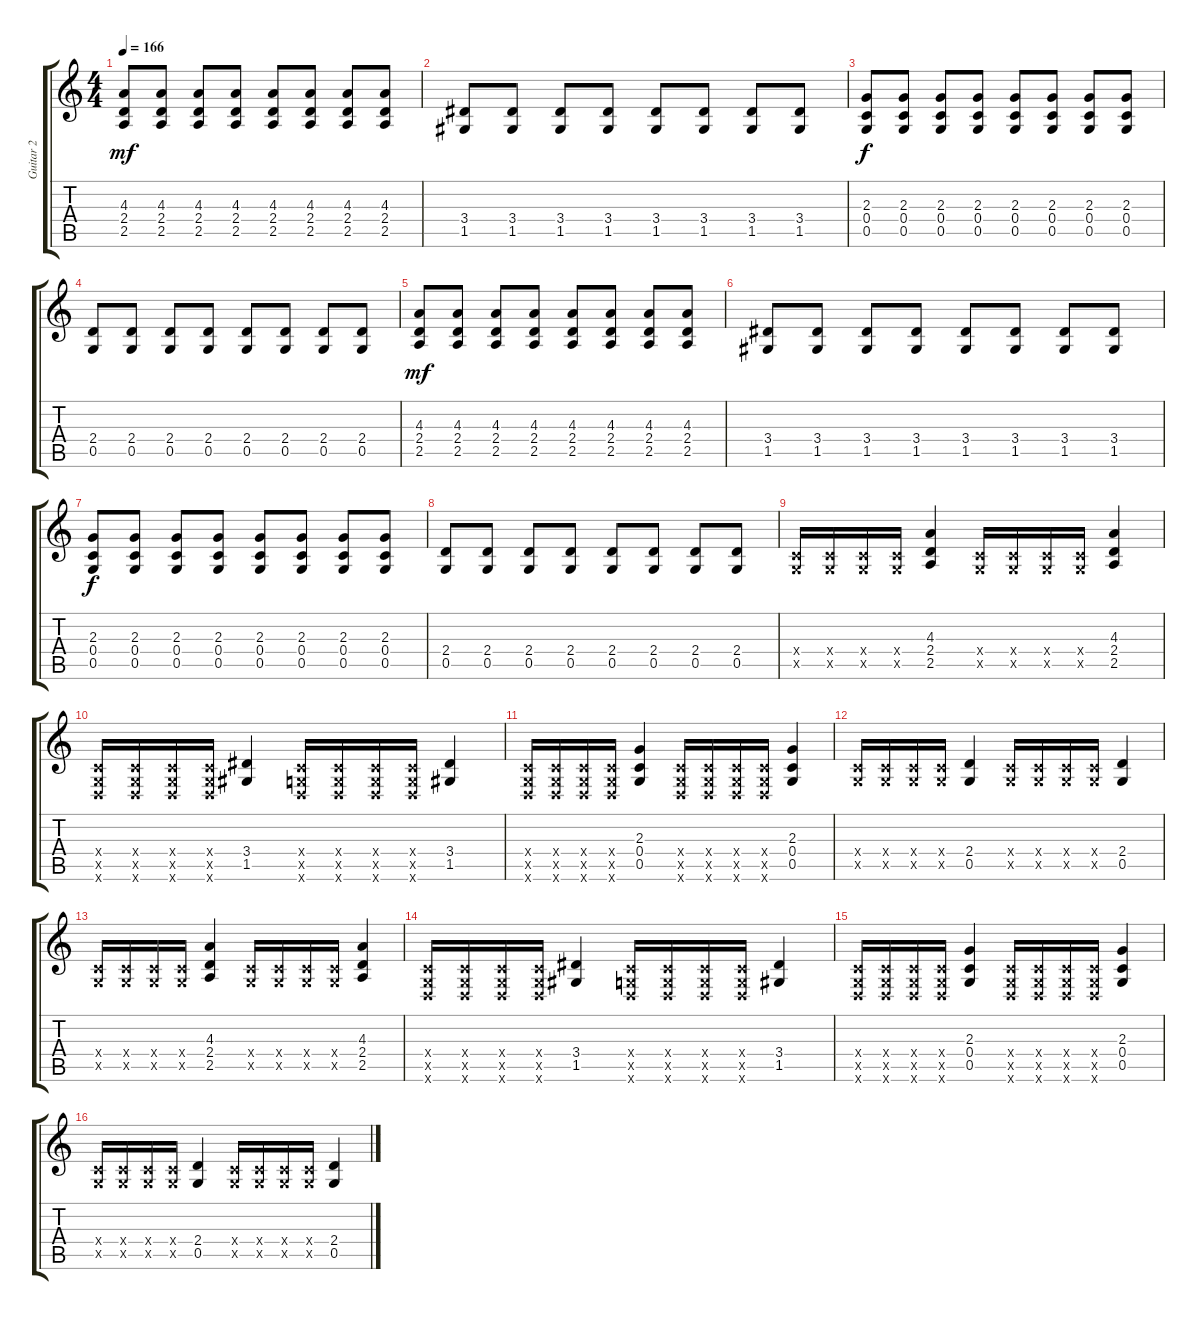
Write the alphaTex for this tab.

\track ("Guitar 2" "Guitar 2") {instrument overdrivenguitar}
\staff {score tabs}
\tuning (D4 A3 F3 C3 G2 D2) {hide}
\ts (4 4)
\tempo 166
\clef g2
\ks c
(4.3 2.4 2.5).8{dy mf} (4.3 2.4 2.5).8 (4.3 2.4 2.5).8 (4.3 2.4 2.5).8 (4.3 2.4 2.5).8 (4.3 2.4 2.5).8 (4.3 2.4 2.5).8 (4.3 2.4 2.5).8 |
(3.4 1.5).8 (3.4 1.5).8 (3.4 1.5).8 (3.4 1.5).8 (3.4 1.5).8 (3.4 1.5).8 (3.4 1.5).8 (3.4 1.5).8 |
(2.3 0.4 0.5).8{dy f} (2.3 0.4 0.5).8 (2.3 0.4 0.5).8 (2.3 0.4 0.5).8 (2.3 0.4 0.5).8 (2.3 0.4 0.5).8 (2.3 0.4 0.5).8 (2.3 0.4 0.5).8 |
(2.4 0.5).8 (2.4 0.5).8 (2.4 0.5).8 (2.4 0.5).8 (2.4 0.5).8 (2.4 0.5).8 (2.4 0.5).8 (2.4 0.5).8 |
(4.3 2.4 2.5).8{dy mf} (4.3 2.4 2.5).8 (4.3 2.4 2.5).8 (4.3 2.4 2.5).8 (4.3 2.4 2.5).8 (4.3 2.4 2.5).8 (4.3 2.4 2.5).8 (4.3 2.4 2.5).8 |
(3.4 1.5).8 (3.4 1.5).8 (3.4 1.5).8 (3.4 1.5).8 (3.4 1.5).8 (3.4 1.5).8 (3.4 1.5).8 (3.4 1.5).8 |
(2.3 0.4 0.5).8{dy f} (2.3 0.4 0.5).8 (2.3 0.4 0.5).8 (2.3 0.4 0.5).8 (2.3 0.4 0.5).8 (2.3 0.4 0.5).8 (2.3 0.4 0.5).8 (2.3 0.4 0.5).8 |
(2.4 0.5).8 (2.4 0.5).8 (2.4 0.5).8 (2.4 0.5).8 (2.4 0.5).8 (2.4 0.5).8 (2.4 0.5).8 (2.4 0.5).8 |
(0.4{x} 0.5{x}).16 (0.4{x} 0.5{x}).16 (0.4{x} 0.5{x}).16 (0.4{x} 0.5{x}).16 (4.3 2.4 2.5).4 (0.4{x} 0.5{x}).16 (0.4{x} 0.5{x}).16 (0.4{x} 0.5{x}).16 (0.4{x} 0.5{x}).16 (4.3 2.4 2.5).4 |
(0.4{x} 0.5{x} 0.6{x}).16 (0.4{x} 0.5{x} 0.6{x}).16 (0.4{x} 0.5{x} 0.6{x}).16 (0.4{x} 0.5{x} 0.6{x}).16 (3.4 1.5).4 (0.4{x} 0.5{x} 0.6{x}).16 (0.4{x} 0.5{x} 0.6{x}).16 (0.4{x} 0.5{x} 0.6{x}).16 (0.4{x} 0.5{x} 0.6{x}).16 (3.4 1.5).4 |
(0.4{x} 0.5{x} 0.6{x}).16 (0.4{x} 0.5{x} 0.6{x}).16 (0.4{x} 0.5{x} 0.6{x}).16 (0.4{x} 0.5{x} 0.6{x}).16 (2.3 0.4 0.5).4 (0.4{x} 0.5{x} 0.6{x}).16 (0.4{x} 0.5{x} 0.6{x}).16 (0.4{x} 0.5{x} 0.6{x}).16 (0.4{x} 0.5{x} 0.6{x}).16 (2.3 0.4 0.5).4 |
(0.4{x} 0.5{x}).16 (0.4{x} 0.5{x}).16 (0.4{x} 0.5{x}).16 (0.4{x} 0.5{x}).16 (2.4 0.5).4 (0.4{x} 0.5{x}).16 (0.4{x} 0.5{x}).16 (0.4{x} 0.5{x}).16 (0.4{x} 0.5{x}).16 (2.4 0.5).4 |
(0.4{x} 0.5{x}).16 (0.4{x} 0.5{x}).16 (0.4{x} 0.5{x}).16 (0.4{x} 0.5{x}).16 (4.3 2.4 2.5).4 (0.4{x} 0.5{x}).16 (0.4{x} 0.5{x}).16 (0.4{x} 0.5{x}).16 (0.4{x} 0.5{x}).16 (4.3 2.4 2.5).4 |
(0.4{x} 0.5{x} 0.6{x}).16 (0.4{x} 0.5{x} 0.6{x}).16 (0.4{x} 0.5{x} 0.6{x}).16 (0.4{x} 0.5{x} 0.6{x}).16 (3.4 1.5).4 (0.4{x} 0.5{x} 0.6{x}).16 (0.4{x} 0.5{x} 0.6{x}).16 (0.4{x} 0.5{x} 0.6{x}).16 (0.4{x} 0.5{x} 0.6{x}).16 (3.4 1.5).4 |
(0.4{x} 0.5{x} 0.6{x}).16 (0.4{x} 0.5{x} 0.6{x}).16 (0.4{x} 0.5{x} 0.6{x}).16 (0.4{x} 0.5{x} 0.6{x}).16 (2.3 0.4 0.5).4 (0.4{x} 0.5{x} 0.6{x}).16 (0.4{x} 0.5{x} 0.6{x}).16 (0.4{x} 0.5{x} 0.6{x}).16 (0.4{x} 0.5{x} 0.6{x}).16 (2.3 0.4 0.5).4 |
(0.4{x} 0.5{x}).16 (0.4{x} 0.5{x}).16 (0.4{x} 0.5{x}).16 (0.4{x} 0.5{x}).16 (2.4 0.5).4 (0.4{x} 0.5{x}).16 (0.4{x} 0.5{x}).16 (0.4{x} 0.5{x}).16 (0.4{x} 0.5{x}).16 (2.4 0.5).4
